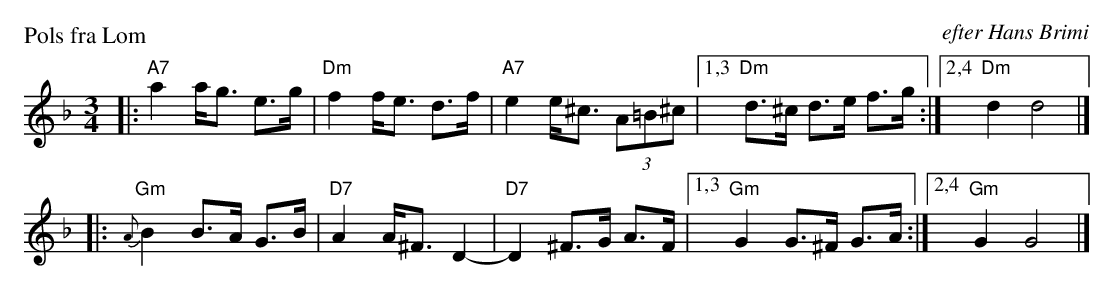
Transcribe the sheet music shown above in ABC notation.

X:1
P: Pols fra Lom
O: efter Hans Brimi
M: 3/4
L: 1/8
K: Dm
|: "A7"a2 a<g e>g | "Dm"f2 f<e d>f | "A7"e2 e<^c (3A=B^c |1,3 "Dm"d>^c d>e f>g :|2,4 "Dm"d2 d4 |]
|: "Gm"{A}B2 B>A G>B | "D7"A2 A<^F D2- | "D7"D2 ^F>G A>F |1,3 "Gm"G2 G>^F G>A :|2,4 "Gm"G2 G4 |]
